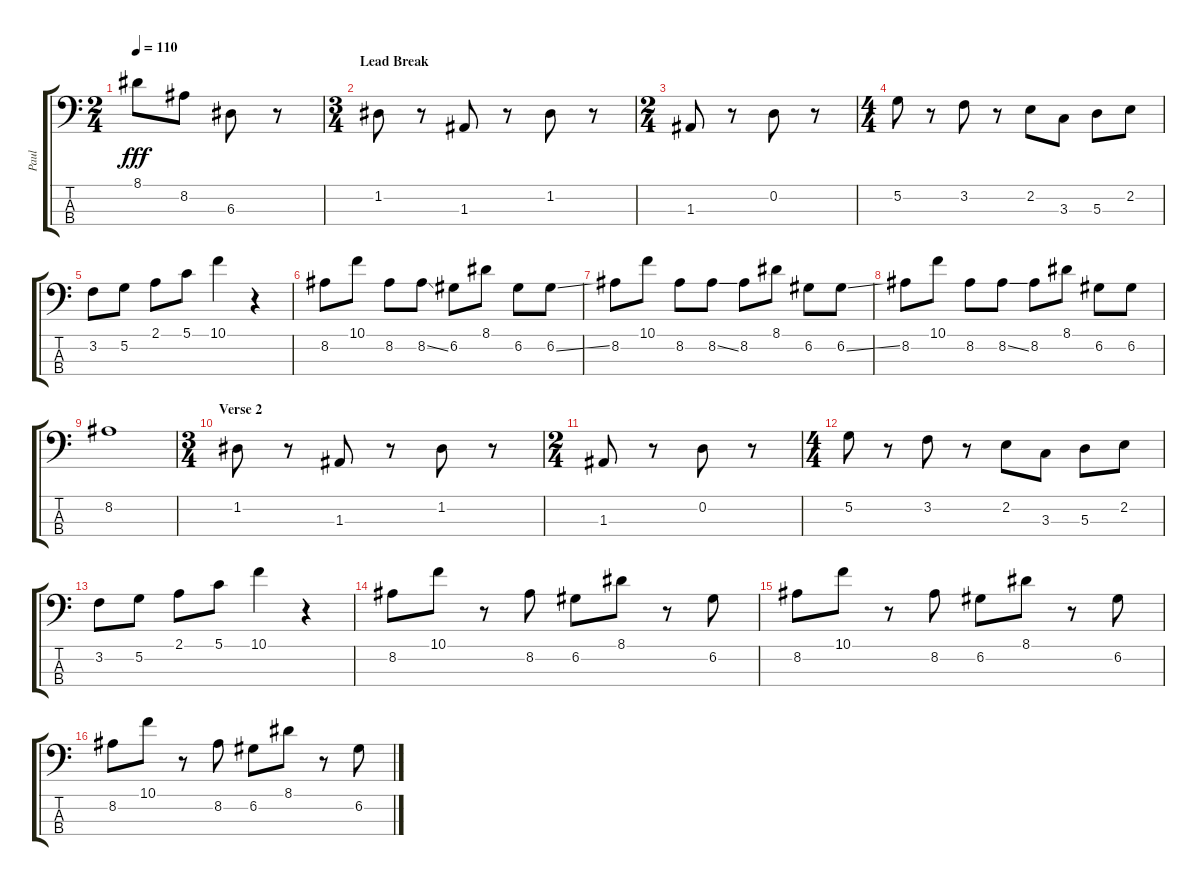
\track ("Paul" "Paul") {instrument electricbasspick}
\staff {score tabs}
\tuning (G2 D2 A1 E1) {hide}
\ts (2 4)
\tempo 110
\clef f4
\ks c
8.1.8{dy fff} 8.2.8 6.3.8 r.8 |
\ts (3 4)
\section ("" "Lead Break")
1.2.8 r.8 1.3.8 r.8 1.2.8 r.8 |
\ts (2 4)
1.3.8 r.8 0.2.8 r.8 |
\ts (4 4)
5.2.8 r.8 3.2.8 r.8 2.2.8 3.3.8 5.3.8 2.2.8 |
3.2.8 5.2.8 2.1.8 5.1.8 10.1.4 r.4 |
8.2.8 10.1.8 8.2.8 8.2{ss}.8 6.2.8 8.1.8 6.2.8 6.2{ss}.8 |
8.2.8 10.1.8 8.2.8 8.2{ss}.8 8.2.8 8.1.8 6.2.8 6.2{ss}.8 |
8.2.8 10.1.8 8.2.8 8.2{ss}.8 8.2.8 8.1.8 6.2.8 6.2.8 |
8.2.1 |
\ts (3 4)
\section ("" "Verse 2")
1.2.8 r.8 1.3.8 r.8 1.2.8 r.8 |
\ts (2 4)
1.3.8 r.8 0.2.8 r.8 |
\ts (4 4)
5.2.8 r.8 3.2.8 r.8 2.2.8 3.3.8 5.3.8 2.2.8 |
3.2.8 5.2.8 2.1.8 5.1.8 10.1.4 r.4 |
8.2.8 10.1.8 r.8 8.2.8 6.2.8 8.1.8 r.8 6.2.8 |
8.2.8 10.1.8 r.8 8.2.8 6.2.8 8.1.8 r.8 6.2.8 |
8.2.8 10.1.8 r.8 8.2.8 6.2.8 8.1.8 r.8 6.2.8
